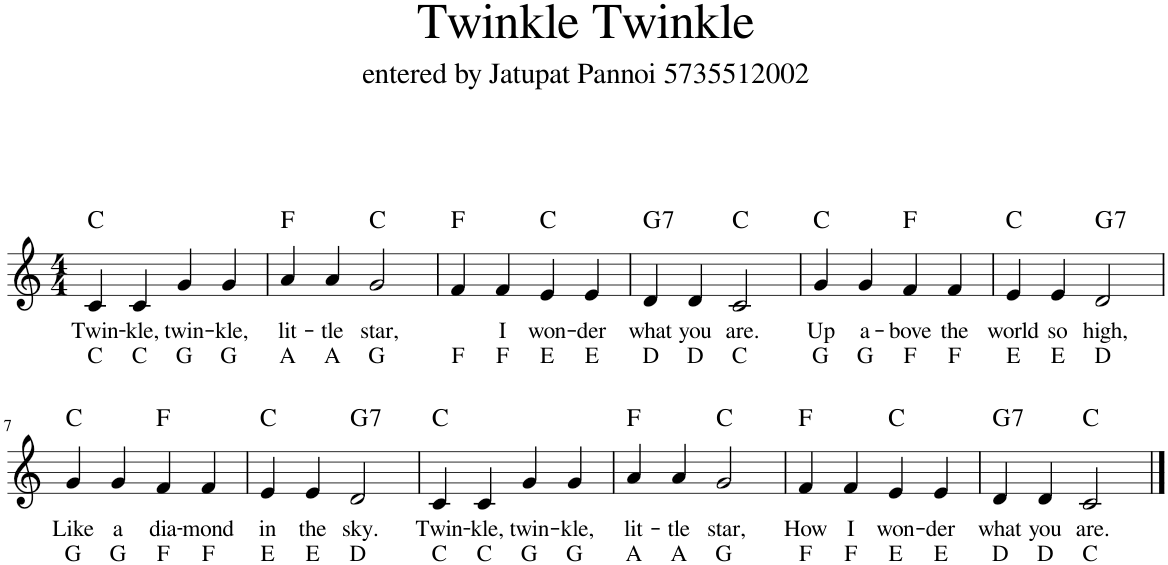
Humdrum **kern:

**kern	**text	**text	**harte
*part1	*part1	*part1	*part1
*staff1	*staff1	*staff1	*
*I"Piano	*	*	*
*I'Pno.	*	*	*
*clefG2	*	*	*
*k[]	*	*	*
*M4/4	*	*	*
=1	=1	=1	=1
!	!LO:LY:b	!LO:LY:b	!
4c/	Twin-	C	C:maj
!	!LO:LY:b	!LO:LY:b	!
4c/	-kle,	C	.
!	!LO:LY:b	!LO:LY:b	!
4g/	twin-	G	.
!	!LO:LY:b	!LO:LY:b	!
4g/	-kle,	G	.
=2	=2	=2	=2
!	!LO:LY:b	!LO:LY:b	!
4a/	lit-	A	F:maj
!	!LO:LY:b	!LO:LY:b	!
4a/	-tle	A	.
!	!LO:LY:b	!LO:LY:b	!
2g/	star,	G	C:maj
=3	=3	=3	=3
!	!	!LO:LY:b	!
4f/	.	F	F:maj
!	!LO:LY:b	!LO:LY:b	!
4f/	I	F	.
!	!LO:LY:b	!LO:LY:b	!
4e/	won-	E	C:maj
!	!LO:LY:b	!LO:LY:b	!
4e/	-der	E	.
=4	=4	=4	=4
!	!LO:LY:b	!LO:LY:b	!LO:H:kt=7
4d/	what	D	G:7
!	!LO:LY:b	!LO:LY:b	!
4d/	you	D	.
!	!LO:LY:b	!LO:LY:b	!
2c/	are.	C	C:maj
=5	=5	=5	=5
!	!LO:LY:b	!LO:LY:b	!
4g/	Up	G	C:maj
!	!LO:LY:b	!LO:LY:b	!
4g/	a-	G	.
!	!LO:LY:b	!LO:LY:b	!
4f/	-bove	F	F:maj
!	!LO:LY:b	!LO:LY:b	!
4f/	the	F	.
=6	=6	=6	=6
!	!LO:LY:b	!LO:LY:b	!
4e/	world	E	C:maj
!	!LO:LY:b	!LO:LY:b	!
4e/	so	E	.
!	!LO:LY:b	!LO:LY:b	!LO:H:kt=7
2d/	high,	D	G:7
!!LO:LB:g=z
=7	=7	=7	=7
!	!LO:LY:b	!LO:LY:b	!
4g/	Like	G	C:maj
!	!LO:LY:b	!LO:LY:b	!
4g/	a	G	.
!	!LO:LY:b	!LO:LY:b	!
4f/	dia-	F	F:maj
!	!LO:LY:b	!LO:LY:b	!
4f/	-mond	F	.
=8	=8	=8	=8
!	!LO:LY:b	!LO:LY:b	!
4e/	in	E	C:maj
!	!LO:LY:b	!LO:LY:b	!
4e/	the	E	.
!	!LO:LY:b	!LO:LY:b	!LO:H:kt=7
2d/	sky.	D	G:7
=9	=9	=9	=9
!	!LO:LY:b	!LO:LY:b	!
4c/	Twin-	C	C:maj
!	!LO:LY:b	!LO:LY:b	!
4c/	-kle,	C	.
!	!LO:LY:b	!LO:LY:b	!
4g/	twin-	G	.
!	!LO:LY:b	!LO:LY:b	!
4g/	-kle,	G	.
=10	=10	=10	=10
!	!LO:LY:b	!LO:LY:b	!
4a/	lit-	A	F:maj
!	!LO:LY:b	!LO:LY:b	!
4a/	-tle	A	.
!	!LO:LY:b	!LO:LY:b	!
2g/	star,	G	C:maj
=11	=11	=11	=11
!	!LO:LY:b	!LO:LY:b	!
4f/	How	F	F:maj
!	!LO:LY:b	!LO:LY:b	!
4f/	I	F	.
!	!LO:LY:b	!LO:LY:b	!
4e/	won-	E	C:maj
!	!LO:LY:b	!LO:LY:b	!
4e/	-der	E	.
=12	=12	=12	=12
!	!LO:LY:b	!LO:LY:b	!LO:H:kt=7
4d/	what	D	G:7
!	!LO:LY:b	!LO:LY:b	!
4d/	you	D	.
!	!LO:LY:b	!LO:LY:b	!
2c/	are.	C	C:maj
==	==	==	==
*-	*-	*-	*-
